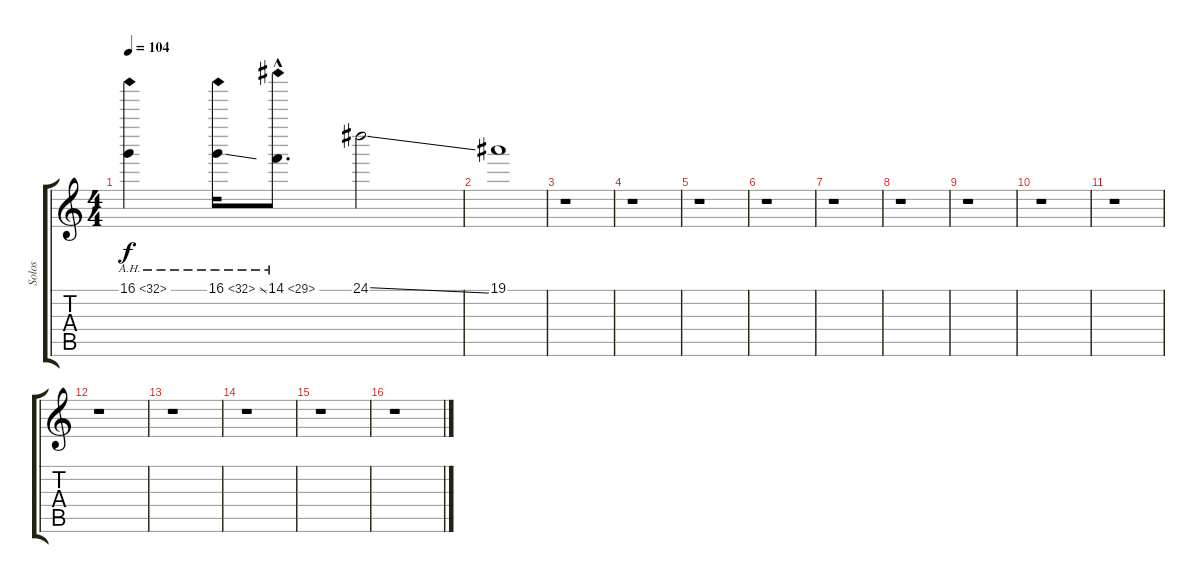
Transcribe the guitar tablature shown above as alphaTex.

\track ("Solos" "Solos") {instrument overdrivenguitar}
\staff {score tabs}
\tuning (Eb4 Bb3 Gb3 Db3 Ab2 Eb2) {hide}
\ts (4 4)
\tempo 104
\clef g2
\ks c
16.1{ah 16}.4{dy f} 16.1{ah 16 ss}.16 14.1{ah 15 hac}.8{d} 24.1{ss}.2 |
19.1.1 |
r.1 |
r.1 |
r.1 |
r.1 |
r.1 |
r.1 |
r.1 |
r.1 |
r.1 |
r.1 |
r.1 |
r.1 |
r.1 |
r.1
